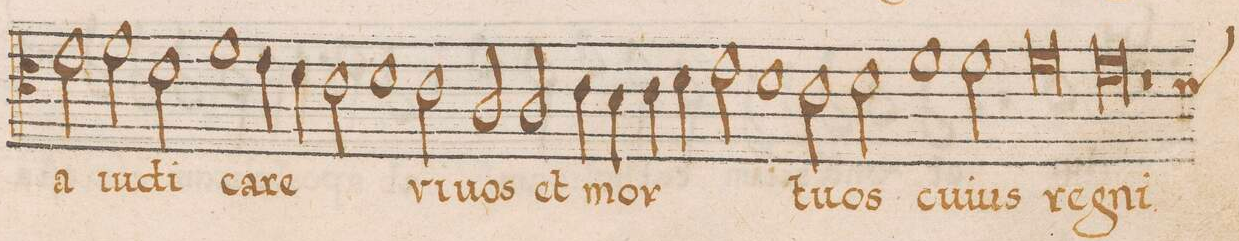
**kern	**text
*I"CANTVS	*
*clefC4	*
*k[]	*
*met(C|)	*
*M2/1	*
2e\	-a
2f\	iu-
=112-	=112-
2d\	-di-
1f	-ca-
4e\	-re
4d\	.
=113-	=113-
2c\	.
1d	.
2c\	vi-
=114-	=114-
2A/	-uos
2A/	et
4c\	mor-
4B\	.
4c\	.
4d\	.
=115-	=115-
2e\	.
1d	.
2c\	-tu-
=116-	=116-
2d\	-os
1f	cu-
2f\	-ius
=117-	=117-
0f	re-
=118-	=118-
0e	-gni
=119-	=119-
*custos:d	*
1rf	.
*-	*-
